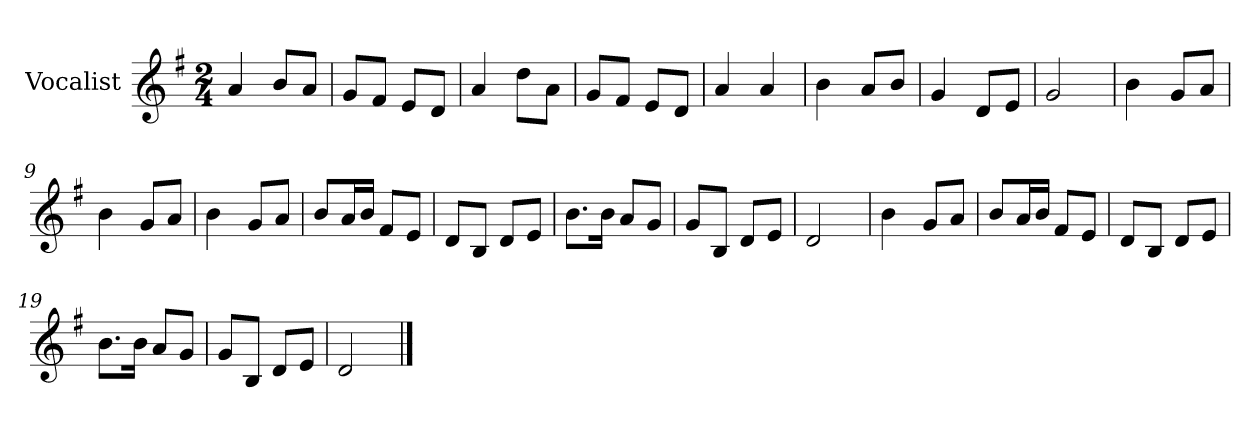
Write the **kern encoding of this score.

**kern
*part1
*staff1
*I"Vocalist
*k[f#]
*G:
*M2/4
=
4a
8bL
8aJ
=1
8gL
8f#J
8eL
8dJ
=2
4a
8ddL
8aJ
=3
8gL
8f#J
8eL
8dJ
=4
4a
4a
=5
4b
8aL
8bJ
=6
4g
8dL
8eJ
=7
2g
=8
4b
8gL
8aJ
=9
4b
8gL
8aJ
=10
4b
8gL
8aJ
=11
8bL
16aL
16bJJ
8f#L
8eJ
=12
8dL
8BJ
8dL
8eJ
=13
8.bL
16bJk
8aL
8gJ
=14
8gL
8BJ
8dL
8eJ
=15
2d
=16
4b
8gL
8aJ
=17
8bL
16aL
16bJJ
8f#L
8eJ
=18
8dL
8BJ
8dL
8eJ
=19
8.bL
16bJk
8aL
8gJ
=20
8gL
8BJ
8dL
8eJ
=21
2d
==
*-
